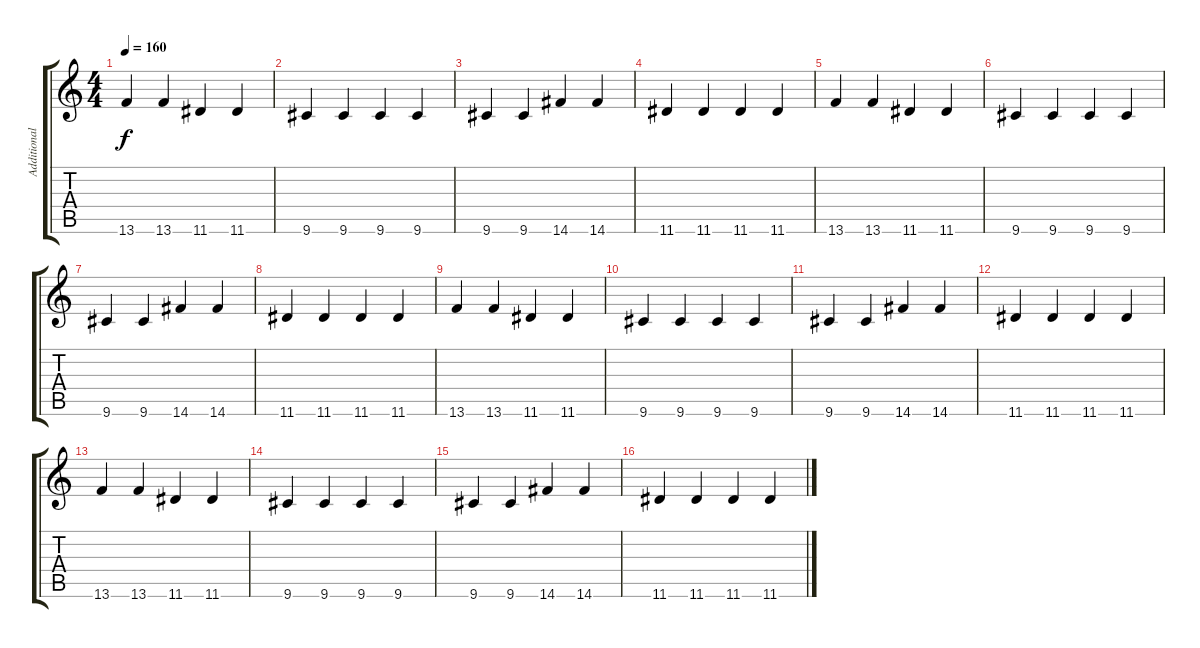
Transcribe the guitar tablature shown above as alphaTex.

\track ("Additional Guitar" "Additional") {instrument distortionguitar}
\staff {score tabs}
\tuning (E4 B3 G3 D3 A2 E2) {hide}
\ts (4 4)
\tempo 160
\clef g2
\ks c
13.6.4{dy f} 13.6.4 11.6.4 11.6.4 |
9.6.4 9.6.4 9.6.4 9.6.4 |
9.6.4 9.6.4 14.6.4 14.6.4 |
11.6.4 11.6.4 11.6.4 11.6.4 |
13.6.4 13.6.4 11.6.4 11.6.4 |
9.6.4 9.6.4 9.6.4 9.6.4 |
9.6.4 9.6.4 14.6.4 14.6.4 |
11.6.4 11.6.4 11.6.4 11.6.4 |
13.6.4 13.6.4 11.6.4 11.6.4 |
9.6.4 9.6.4 9.6.4 9.6.4 |
9.6.4 9.6.4 14.6.4 14.6.4 |
11.6.4 11.6.4 11.6.4 11.6.4 |
13.6.4 13.6.4 11.6.4 11.6.4 |
9.6.4 9.6.4 9.6.4 9.6.4 |
9.6.4 9.6.4 14.6.4 14.6.4 |
11.6.4 11.6.4 11.6.4 11.6.4
